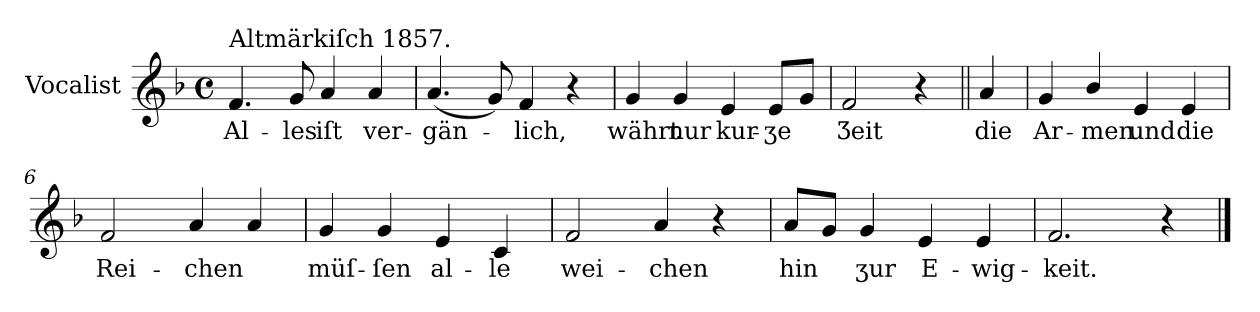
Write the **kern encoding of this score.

**kern	**text
*part1	*part1
*staff1	*staff1
*I"Vocalist	*
*k[b-]	*
*F:	*
*M4/4	*
*met(c)	*
=1	=1
!LO:TX:a:t=Altmärkiſch 1857.	!
4.f	Al-
8g	-les
4a	iſt
4a	ver-
=2	=2
(4.a	-gän-
8g)	.
4f	-lich,
4r	.
=3	=3
4g	währt
4g	nur
4e	kur-
8eL	-ʒe
8gJ	.
=4	=4
2f	Ʒeit
4r	.
=||	=||
4a	die
=5	=5
4g	Ar-
4b-/	-men
4e	und
4e	die
=6	=6
2f	Rei-
4a	-chen
4a	.
=7	=7
4g	müſ-
4g	-ſen
4e	al-
4c	-le
=8	=8
2f	wei-
4a	-chen
4r	.
=9	=9
8aL	hin
8gJ	.
4g	ʒur
4e	E-
4e	-wig-
=10	=10
2.f	-keit.
4r	.
==	==
*-	*-
